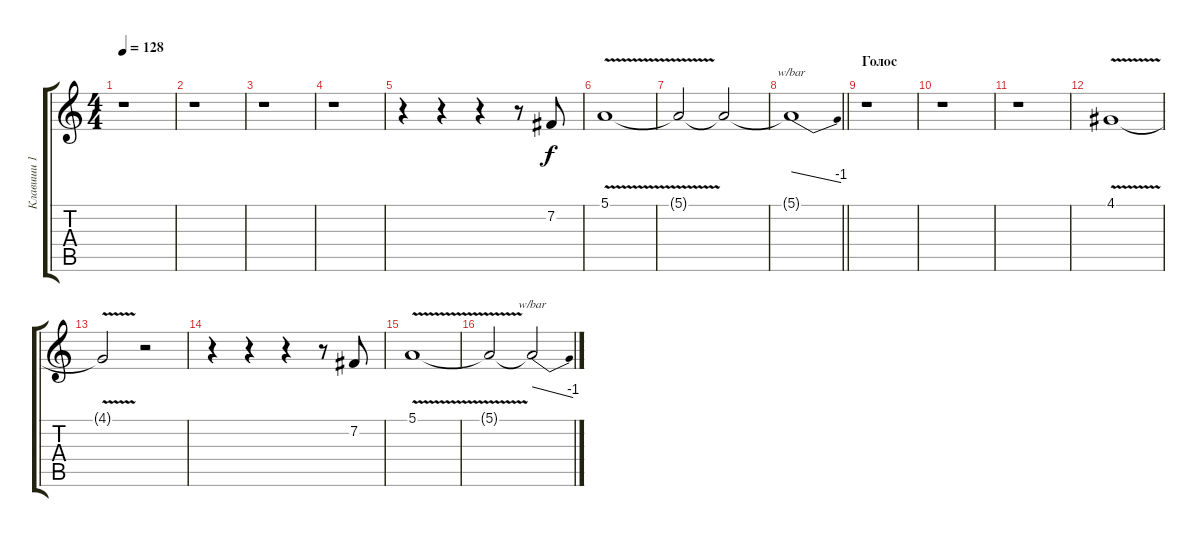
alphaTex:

\track ("Клавиши 1" "Клавиши 1") {instrument stringensemble1}
\staff {score tabs}
\tuning (E4 B3 G3 D3 A2 E2) {hide}
\ts (4 4)
\tempo 128
\clef g2
\ks c
r.1{dy f instrument stringensemble1} |
r.1 |
r.1 |
r.1 |
r.4 r.4 r.4 r.8 7.2.8 |
5.1{v}.1 |
5.1{t}.2 5.1{t}.2 |
\barLineRight lightlight
5.1{t}.1{tbe (dive default 0 0 60 -4)} |
\section ("" "Голос")
r.1 |
r.1 |
r.1 |
4.1{v}.1{volume 0} |
4.1{t}.2 r.2 |
r.4{volume 6} r.4 r.4 r.8 7.2.8 |
5.1{v}.1 |
5.1{t}.2 5.1{t}.2{tbe (dive default 0 0 60 -4)}
